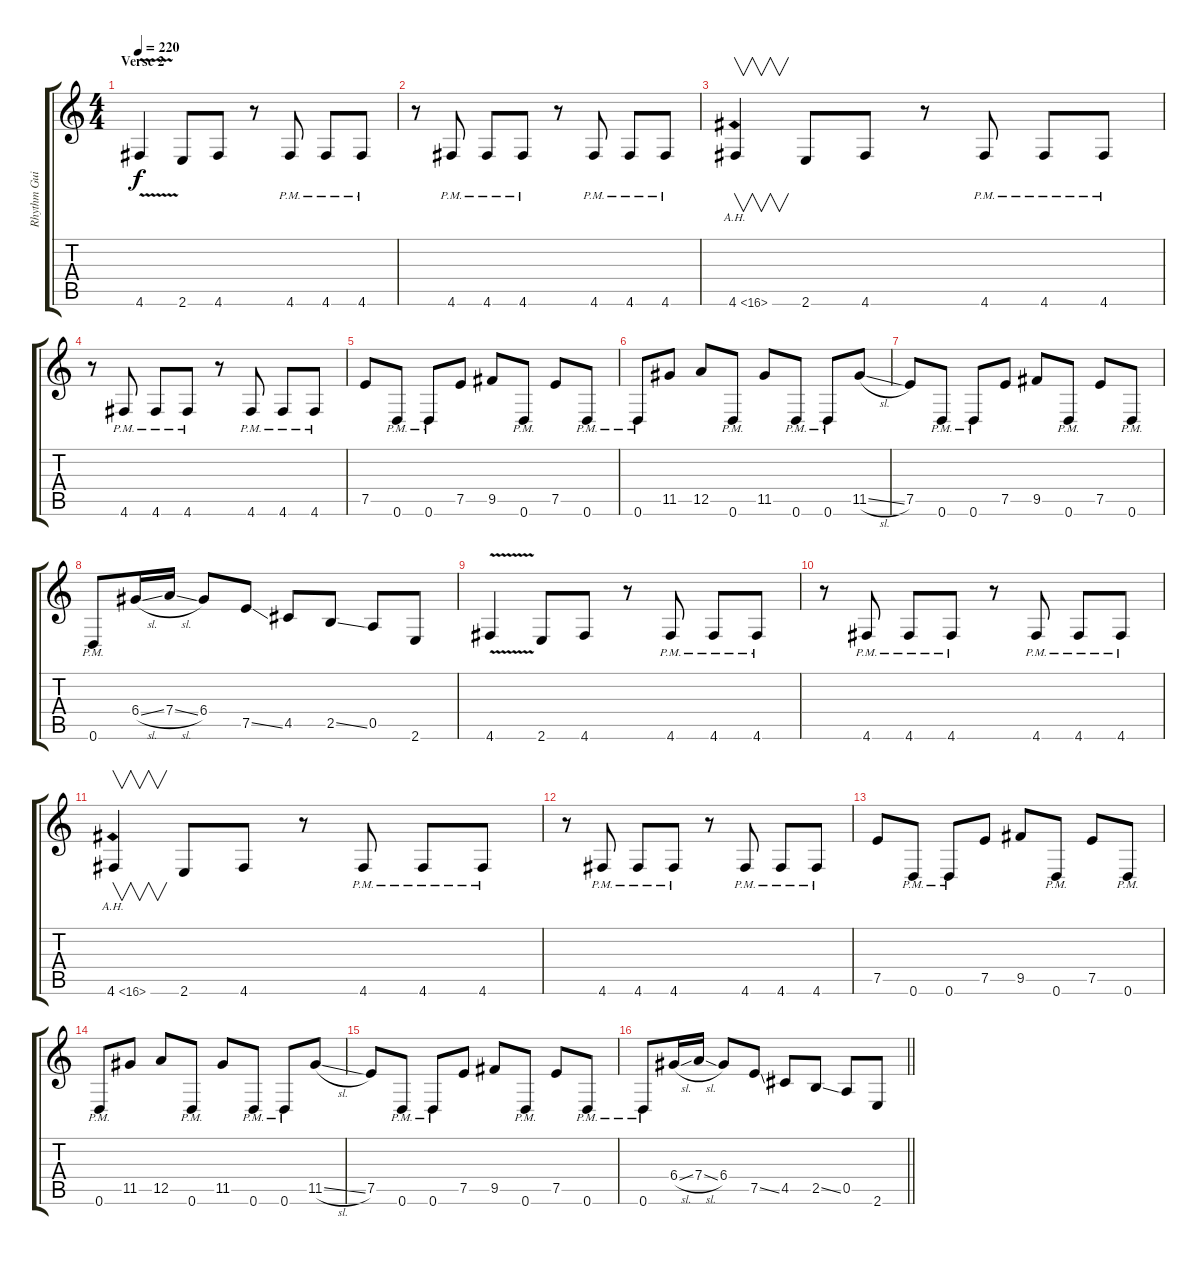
\track ("Rhythm Guitar 2" "Rhythm Gui") {instrument distortionguitar}
\staff {score tabs}
\tuning (E4 B3 G3 D3 A2 D2) {hide}
\ts (4 4)
\section ("" "Verse 2")
\tempo 220
\clef g2
\ks c
4.6{v}.4{dy f} 2.6.8 4.6.8 r.8 4.6{pm}.8 4.6{pm}.8 4.6{pm}.8 |
r.8 4.6{pm}.8 4.6{pm}.8 4.6{pm}.8 r.8 4.6{pm}.8 4.6{pm}.8 4.6{pm}.8 |
4.6{ah 12}.4{v instrument guitarharmonics} 2.6.8{instrument distortionguitar} 4.6.8 r.8 4.6{pm}.8 4.6{pm}.8 4.6{pm}.8 |
r.8 4.6{pm}.8 4.6{pm}.8 4.6{pm}.8 r.8 4.6{pm}.8 4.6{pm}.8 4.6{pm}.8 |
7.5.8 0.6{pm}.8 0.6{pm}.8 7.5.8 9.5.8 0.6{pm}.8 7.5.8 0.6{pm}.8 |
0.6{pm}.8 11.5.8 12.5.8 0.6{pm}.8 11.5.8 0.6{pm}.8 0.6{pm}.8 11.5{sl}.8 |
7.5.8 0.6{pm}.8 0.6{pm}.8 7.5.8 9.5.8 0.6{pm}.8 7.5.8 0.6{pm}.8 |
0.6{pm}.8 6.4{sl}.16 7.4{sl}.16 6.4.8 7.5{ss}.8 4.5.8 2.5{ss}.8 0.5.8 2.6.8 |
4.6{v}.4 2.6.8 4.6.8 r.8 4.6{pm}.8 4.6{pm}.8 4.6{pm}.8 |
r.8 4.6{pm}.8 4.6{pm}.8 4.6{pm}.8 r.8 4.6{pm}.8 4.6{pm}.8 4.6{pm}.8 |
4.6{ah 12}.4{v instrument guitarharmonics} 2.6.8{instrument distortionguitar} 4.6.8 r.8 4.6{pm}.8 4.6{pm}.8 4.6{pm}.8 |
r.8 4.6{pm}.8 4.6{pm}.8 4.6{pm}.8 r.8 4.6{pm}.8 4.6{pm}.8 4.6{pm}.8 |
7.5.8 0.6{pm}.8 0.6{pm}.8 7.5.8 9.5.8 0.6{pm}.8 7.5.8 0.6{pm}.8 |
0.6{pm}.8 11.5.8 12.5.8 0.6{pm}.8 11.5.8 0.6{pm}.8 0.6{pm}.8 11.5{sl}.8 |
7.5.8 0.6{pm}.8 0.6{pm}.8 7.5.8 9.5.8 0.6{pm}.8 7.5.8 0.6{pm}.8 |
\barLineRight lightlight
0.6{pm}.8 6.4{sl}.16 7.4{sl}.16 6.4.8 7.5{ss}.8 4.5.8 2.5{ss}.8 0.5.8 2.6.8
